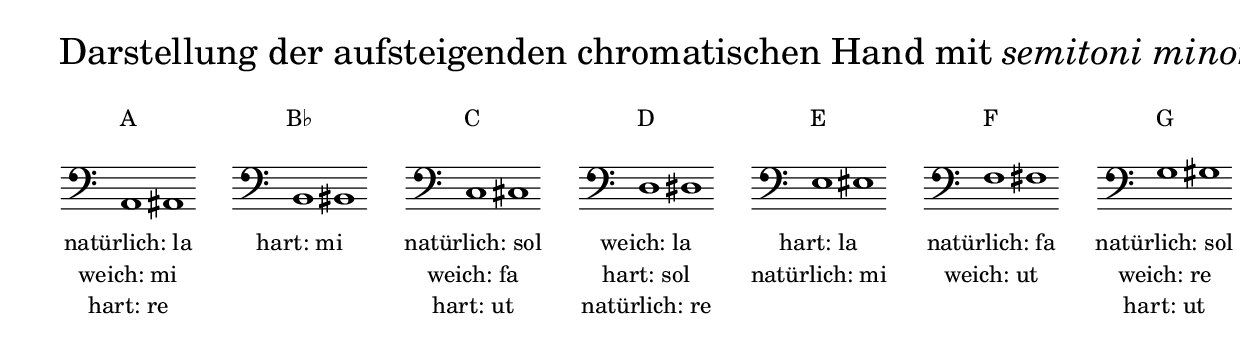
\version "2.22.2"

% Auto generated file

\header {
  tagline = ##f
}

dot = {
   \once \override Script.add-stem-support = ##f
   \once \override Script.toward-stem-shift = 0
   \once \override Script.skyline-horizontal-padding = 0
   \once \override Script.direction = 1
   \once \override Script.font-size = 1
}

\markup {
  \center-column {
    \line {
      \center-align
      \fontsize#4 { \concat { \normal-text "Darstellung der aufsteigenden chromatischen Hand mit " \italic "semitoni minori" \normal-text ""} }
    }
    \line {
      \center-column {
        \null
        \line {
          \left-align {  \normal-text "A" }
        }

        \null
        \line {
          \score {
            <<
              \new Staff \with { instrumentName = ""} {
                \override Staff.TimeSignature.stencil = ##f
                \override Staff.NoteHead.style = #'baroque
                \accidentalStyle Score.forget
                \cadenzaOn
                \clef "bass" a,1 
                ais,1 
                \cadenzaOff
              }
            >>
            \layout {
              \context {
                \Score
                \override SpacingSpanner.common-shortest-duration = #(ly:make-moment 1)
              }
            }
          }
        }
        \null
        \line {
          \left-align {  \normal-text "natürlich: la" }
        }
        \line {
          \left-align {  \normal-text "weich: mi" }
        }
        \line {
          \left-align {  \normal-text "hart: re" }
        }

      }
      \hspace #3 
      \center-column {
        \null
        \line {
          \left-align {  \normal-text "B♭" }
        }

        \null
        \line {
          \score {
            <<
              \new Staff \with { instrumentName = ""} {
                \override Staff.TimeSignature.stencil = ##f
                \override Staff.NoteHead.style = #'baroque
                \accidentalStyle Score.forget
                \cadenzaOn
                \clef "bass" b,1 
                bis,1 
                \cadenzaOff
              }
            >>
            \layout {
              \context {
                \Score
                \override SpacingSpanner.common-shortest-duration = #(ly:make-moment 1)
              }
            }
          }
        }
        \null
        \line {
          \left-align {  \normal-text "hart: mi" }
        }

      }
      \hspace #3 
      \center-column {
        \null
        \line {
          \left-align {  \normal-text "C" }
        }

        \null
        \line {
          \score {
            <<
              \new Staff \with { instrumentName = ""} {
                \override Staff.TimeSignature.stencil = ##f
                \override Staff.NoteHead.style = #'baroque
                \accidentalStyle Score.forget
                \cadenzaOn
                \clef "bass" c1 
                cis1 
                \cadenzaOff
              }
            >>
            \layout {
              \context {
                \Score
                \override SpacingSpanner.common-shortest-duration = #(ly:make-moment 1)
              }
            }
          }
        }
        \null
        \line {
          \left-align {  \normal-text "natürlich: sol" }
        }
        \line {
          \left-align {  \normal-text "weich: fa" }
        }
        \line {
          \left-align {  \normal-text "hart: ut" }
        }

      }
      \hspace #3 
      \center-column {
        \null
        \line {
          \left-align {  \normal-text "D" }
        }

        \null
        \line {
          \score {
            <<
              \new Staff \with { instrumentName = ""} {
                \override Staff.TimeSignature.stencil = ##f
                \override Staff.NoteHead.style = #'baroque
                \accidentalStyle Score.forget
                \cadenzaOn
                \clef "bass" d1 
                dis1 
                \cadenzaOff
              }
            >>
            \layout {
              \context {
                \Score
                \override SpacingSpanner.common-shortest-duration = #(ly:make-moment 1)
              }
            }
          }
        }
        \null
        \line {
          \left-align {  \normal-text "weich: la" }
        }
        \line {
          \left-align {  \normal-text "hart: sol" }
        }
        \line {
          \left-align {  \normal-text "natürlich: re" }
        }

      }
      \hspace #3 
      \center-column {
        \null
        \line {
          \left-align {  \normal-text "E" }
        }

        \null
        \line {
          \score {
            <<
              \new Staff \with { instrumentName = ""} {
                \override Staff.TimeSignature.stencil = ##f
                \override Staff.NoteHead.style = #'baroque
                \accidentalStyle Score.forget
                \cadenzaOn
                \clef "bass" e1 
                eis1 
                \cadenzaOff
              }
            >>
            \layout {
              \context {
                \Score
                \override SpacingSpanner.common-shortest-duration = #(ly:make-moment 1)
              }
            }
          }
        }
        \null
        \line {
          \left-align {  \normal-text "hart: la" }
        }
        \line {
          \left-align {  \normal-text "natürlich: mi" }
        }

      }
      \hspace #3 
      \center-column {
        \null
        \line {
          \left-align {  \normal-text "F" }
        }

        \null
        \line {
          \score {
            <<
              \new Staff \with { instrumentName = ""} {
                \override Staff.TimeSignature.stencil = ##f
                \override Staff.NoteHead.style = #'baroque
                \accidentalStyle Score.forget
                \cadenzaOn
                \clef "bass" f1 
                fis1 
                \cadenzaOff
              }
            >>
            \layout {
              \context {
                \Score
                \override SpacingSpanner.common-shortest-duration = #(ly:make-moment 1)
              }
            }
          }
        }
        \null
        \line {
          \left-align {  \normal-text "natürlich: fa" }
        }
        \line {
          \left-align {  \normal-text "weich: ut" }
        }

      }
      \hspace #3 
      \center-column {
        \null
        \line {
          \left-align {  \normal-text "G" }
        }

        \null
        \line {
          \score {
            <<
              \new Staff \with { instrumentName = ""} {
                \override Staff.TimeSignature.stencil = ##f
                \override Staff.NoteHead.style = #'baroque
                \accidentalStyle Score.forget
                \cadenzaOn
                \clef "bass" g1 
                gis1 
                \cadenzaOff
              }
            >>
            \layout {
              \context {
                \Score
                \override SpacingSpanner.common-shortest-duration = #(ly:make-moment 1)
              }
            }
          }
        }
        \null
        \line {
          \left-align {  \normal-text "natürlich: sol" }
        }
        \line {
          \left-align {  \normal-text "weich: re" }
        }
        \line {
          \left-align {  \normal-text "hart: ut" }
        }

      }
      \hspace #3 

    }
  }
}